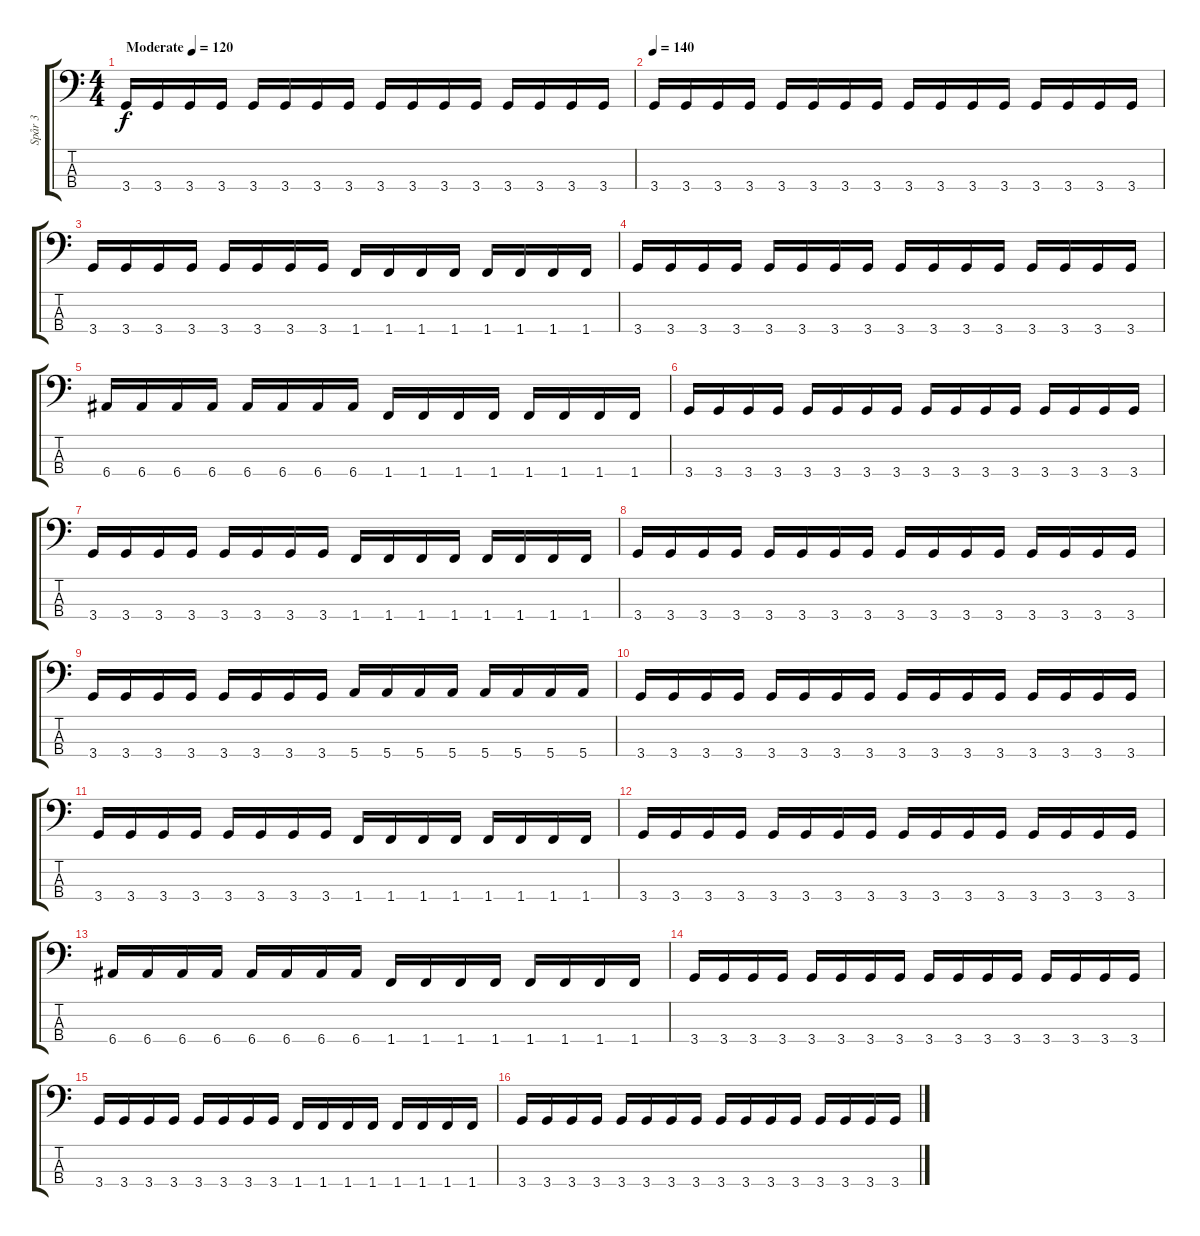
\track ("Spår 3" "Spår 3") {instrument electricbassfinger}
\staff {score tabs}
\tuning (G2 D2 A1 E1) {hide}
\ts (4 4)
\tempo (120 "Moderate")
\clef f4
\ks c
3.4.16{dy f instrument electricbassfinger} 3.4.16 3.4.16 3.4.16 3.4.16 3.4.16 3.4.16 3.4.16 3.4.16 3.4.16 3.4.16 3.4.16 3.4.16 3.4.16 3.4.16 3.4.16 |
\tempo 140
3.4.16 3.4.16 3.4.16 3.4.16 3.4.16 3.4.16 3.4.16 3.4.16 3.4.16 3.4.16 3.4.16 3.4.16 3.4.16 3.4.16 3.4.16 3.4.16 |
3.4.16 3.4.16 3.4.16 3.4.16 3.4.16 3.4.16 3.4.16 3.4.16 1.4.16 1.4.16 1.4.16 1.4.16 1.4.16 1.4.16 1.4.16 1.4.16 |
3.4.16 3.4.16 3.4.16 3.4.16 3.4.16 3.4.16 3.4.16 3.4.16 3.4.16 3.4.16 3.4.16 3.4.16 3.4.16 3.4.16 3.4.16 3.4.16 |
6.4.16 6.4.16 6.4.16 6.4.16 6.4.16 6.4.16 6.4.16 6.4.16 1.4.16 1.4.16 1.4.16 1.4.16 1.4.16 1.4.16 1.4.16 1.4.16 |
3.4.16 3.4.16 3.4.16 3.4.16 3.4.16 3.4.16 3.4.16 3.4.16 3.4.16 3.4.16 3.4.16 3.4.16 3.4.16 3.4.16 3.4.16 3.4.16 |
3.4.16 3.4.16 3.4.16 3.4.16 3.4.16 3.4.16 3.4.16 3.4.16 1.4.16 1.4.16 1.4.16 1.4.16 1.4.16 1.4.16 1.4.16 1.4.16 |
3.4.16 3.4.16 3.4.16 3.4.16 3.4.16 3.4.16 3.4.16 3.4.16 3.4.16 3.4.16 3.4.16 3.4.16 3.4.16 3.4.16 3.4.16 3.4.16 |
3.4.16 3.4.16 3.4.16 3.4.16 3.4.16 3.4.16 3.4.16 3.4.16 5.4.16 5.4.16 5.4.16 5.4.16 5.4.16 5.4.16 5.4.16 5.4.16 |
3.4.16 3.4.16 3.4.16 3.4.16 3.4.16 3.4.16 3.4.16 3.4.16 3.4.16 3.4.16 3.4.16 3.4.16 3.4.16 3.4.16 3.4.16 3.4.16 |
3.4.16 3.4.16 3.4.16 3.4.16 3.4.16 3.4.16 3.4.16 3.4.16 1.4.16 1.4.16 1.4.16 1.4.16 1.4.16 1.4.16 1.4.16 1.4.16 |
3.4.16 3.4.16 3.4.16 3.4.16 3.4.16 3.4.16 3.4.16 3.4.16 3.4.16 3.4.16 3.4.16 3.4.16 3.4.16 3.4.16 3.4.16 3.4.16 |
6.4.16 6.4.16 6.4.16 6.4.16 6.4.16 6.4.16 6.4.16 6.4.16 1.4.16 1.4.16 1.4.16 1.4.16 1.4.16 1.4.16 1.4.16 1.4.16 |
3.4.16 3.4.16 3.4.16 3.4.16 3.4.16 3.4.16 3.4.16 3.4.16 3.4.16 3.4.16 3.4.16 3.4.16 3.4.16 3.4.16 3.4.16 3.4.16 |
3.4.16 3.4.16 3.4.16 3.4.16 3.4.16 3.4.16 3.4.16 3.4.16 1.4.16 1.4.16 1.4.16 1.4.16 1.4.16 1.4.16 1.4.16 1.4.16 |
3.4.16 3.4.16 3.4.16 3.4.16 3.4.16 3.4.16 3.4.16 3.4.16 3.4.16 3.4.16 3.4.16 3.4.16 3.4.16 3.4.16 3.4.16 3.4.16
